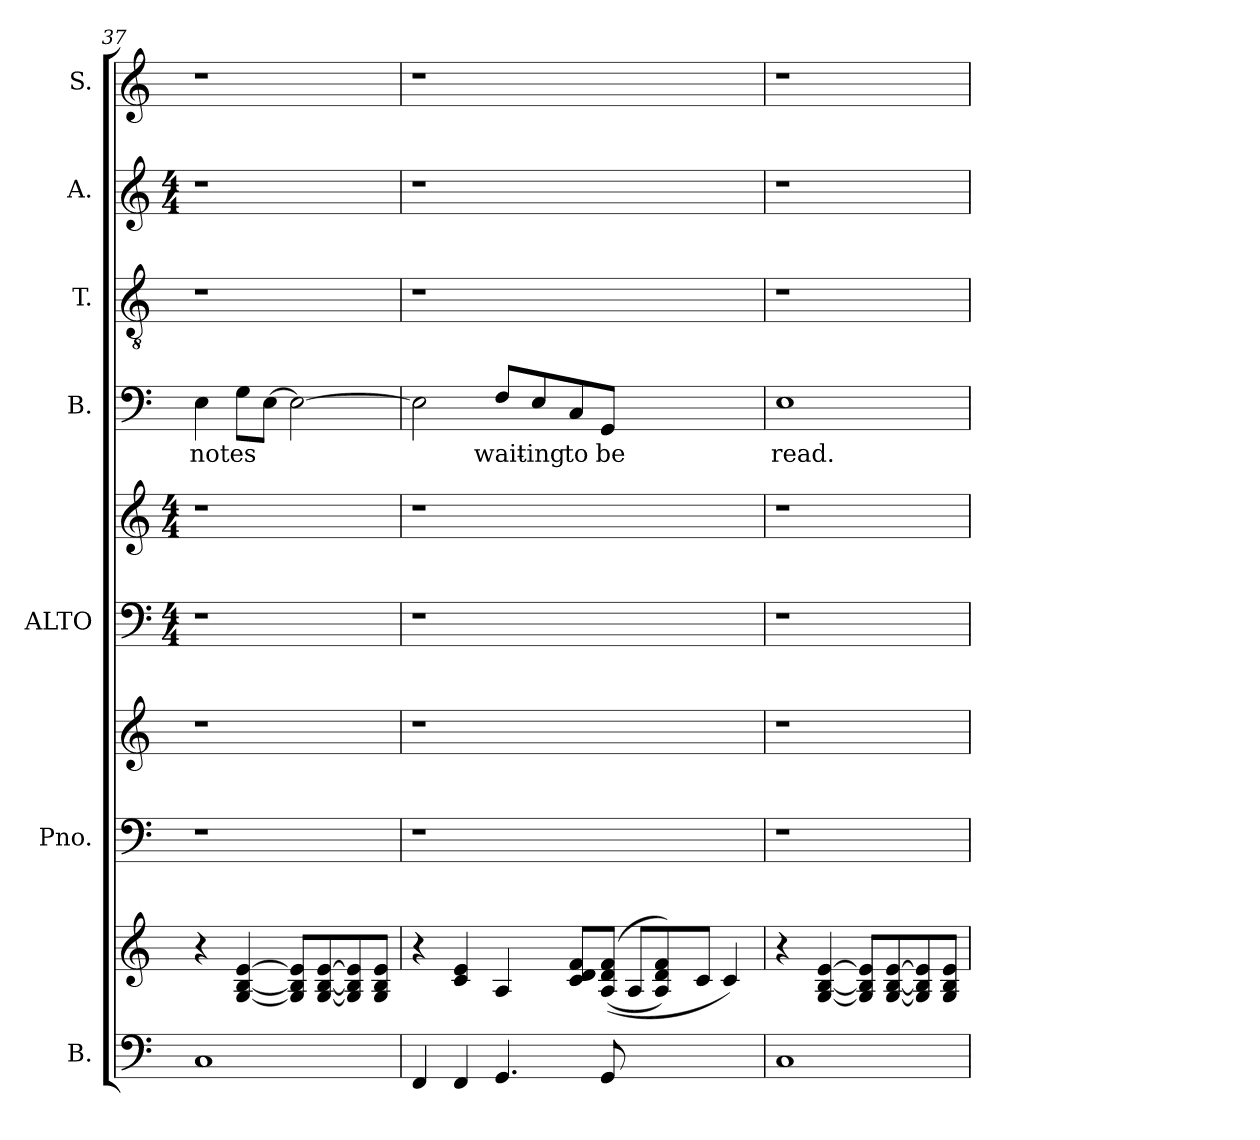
**kern	**kern	**kern	**kern	**kern	**kern	**kern	**text	**kern	**kern	**kern
*part7	*part7	*part6	*part6	*part5	*part5	*part4	*part4	*part3	*part2	*part1
*staff10	*staff9	*staff8	*staff7	*staff6	*staff5	*staff4	*staff4	*staff3	*staff2	*staff1
*I"B.	*	*I"Pno.	*	*I"ALTO	*	*I"B.	*	*I"T.	*I"A.	*I"S.
*	*	*	*	*	*	*I'B.	*	*I'T.	*I'A.	*I'S.
*clefF4	*clefG2	*clefF4	*clefG2	*clefF4	*clefG2	*clefF4	*	*clefGv2	*clefG2	*clefG2
*	*	*	*	*M4/4	*M4/4	*	*	*	*M4/4	*
=37	=37	=37	=37	=37	=37	=37	=37	=37	=37	=37
!	!	!	!	!	!	!	!LO:LY:b	!	!	!
1C	4r	1r	1r	1r	1r	4E\	notes	1r	1r	1r
.	[<4G/ [>4e/ [<4B/	.	.	.	.	8G\L	.	.	.	.
.	.	.	.	.	.	[>8E\J	.	.	.	.
.	8G/] 8B/] 8e/]L	.	.	.	.	2E\_>	.	.	.	.
.	[>8e/ [<8G/ [<8B/	.	.	.	.	.	.	.	.	.
.	8G/] 8B/] 8e/]	.	.	.	.	.	.	.	.	.
.	8G/ 8B/ 8e/J	.	.	.	.	.	.	.	.	.
=38	=38	=38	=38	=38	=38	=38	=38	=38	=38	=38
4FF/	4r	1r	1r	1r	1r	2E\]	.	1r	1r	1r
4FF/	4e/ 4c/	.	.	.	.	.	.	.	.	.
!	!	!	!	!	!	!	!LO:LY:b:cj	!	!	!
4.GG/	4A/	.	.	.	.	8F/L	wait-	.	.	.
!	!	!	!	!	!	!	!LO:LY:b:cj	!	!	!
.	.	.	.	.	.	8E/	-ing	.	.	.
!	!	!	!	!	!	!	!LO:LY:b:cj	!	!	!
.	8c/ 8f/ 8d/L	.	.	.	.	8C/	to	.	.	.
!	!	!	!	!	!	!	!LO:LY:b:cj	!	!	!
8GG/	(<(<(>8f/ 8A/ 8d/J	.	.	.	.	8GG/J	be	.	.	.
2.ryy	8A/L	2.ryy	2.ryy	2.ryy	2.ryy	2.ryy	.	2.ryy	2.ryy	2.ryy
.	4f/ 4A/ 4d/))	.	.	.	.	.	.	.	.	.
.	8c/J	.	.	.	.	.	.	.	.	.
.	4c/)	.	.	.	.	.	.	.	.	.
=39	=39	=39	=39	=39	=39	=39	=39	=39	=39	=39
!	!	!	!	!	!	!	!LO:LY:b:cj	!	!	!
1C	4r	1r	1r	1r	1r	1E	read.	1r	1r	1r
.	[<4G/ [>4e/ [<4B/	.	.	.	.	.	.	.	.	.
.	8G/] 8B/] 8e/]L	.	.	.	.	.	.	.	.	.
.	[>8e/ [<8G/ [<8B/	.	.	.	.	.	.	.	.	.
.	8G/] 8B/] 8e/]	.	.	.	.	.	.	.	.	.
.	8G/ 8B/ 8e/J	.	.	.	.	.	.	.	.	.
=	=	=	=	=	=	=	=	=	=	=
*-	*-	*-	*-	*-	*-	*-	*-	*-	*-	*-
